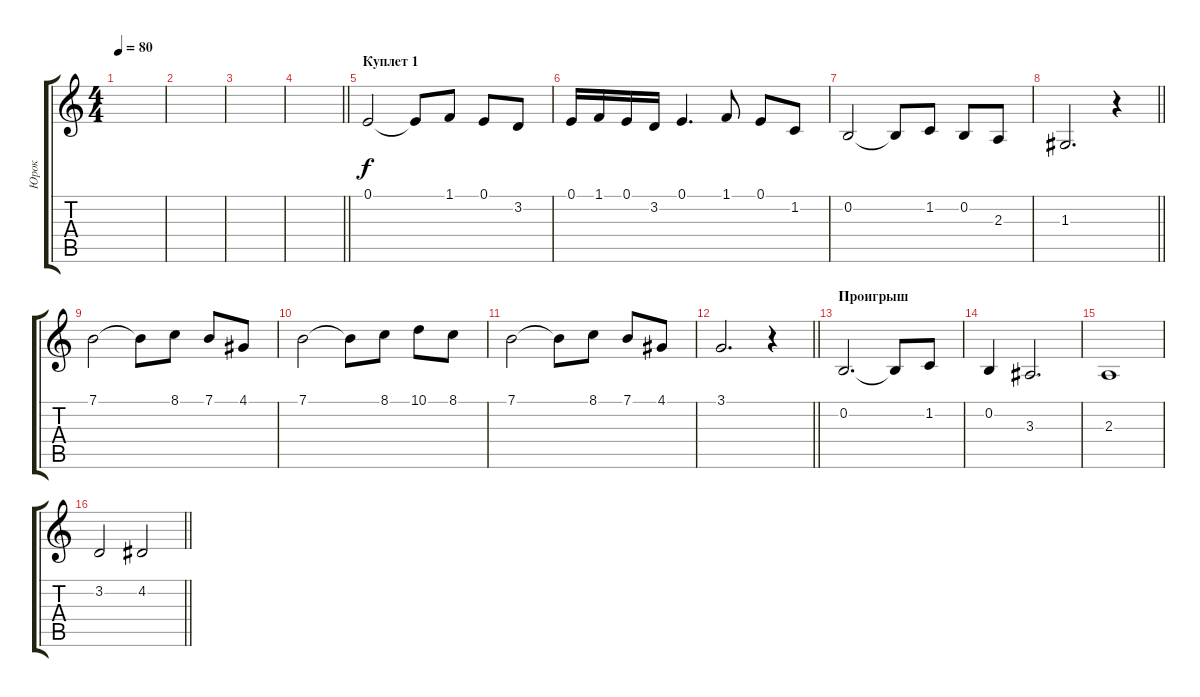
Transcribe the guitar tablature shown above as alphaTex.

\track ("Юрок" "Юрок") {instrument clarinet}
\staff {score tabs}
\tuning (E4 B3 G3 D3 A2 D2) {hide}
\ts (4 4)
\tempo 80
\clef g2
\ks c
|
|
|
\barLineRight lightlight
|
\section ("" "Куплет 1")
0.1.2{dy f volume 13} 0.1{t}.8 1.1.8 0.1.8 3.2.8 |
0.1.16 1.1.16 0.1.16 3.2.16 0.1.4{d} 1.1.8 0.1.8 1.2.8 |
0.2.2 0.2{t}.8 1.2.8 0.2.8 2.3.8 |
\barLineRight lightlight
1.3.2{d} r.4 |
7.1.2 7.1{t}.8 8.1.8 7.1.8 4.1.8 |
7.1.2 7.1{t}.8 8.1.8 10.1.8 8.1.8 |
7.1.2 7.1{t}.8 8.1.8 7.1.8 4.1.8 |
\barLineRight lightlight
3.1.2{d} r.4 |
\section ("" "Проигрыш")
0.2.2{d volume 12} 0.2{t}.8 1.2.8 |
0.2.4 3.3.2{d} |
2.3.1 |
\barLineRight lightlight
3.2.2 4.2.2
